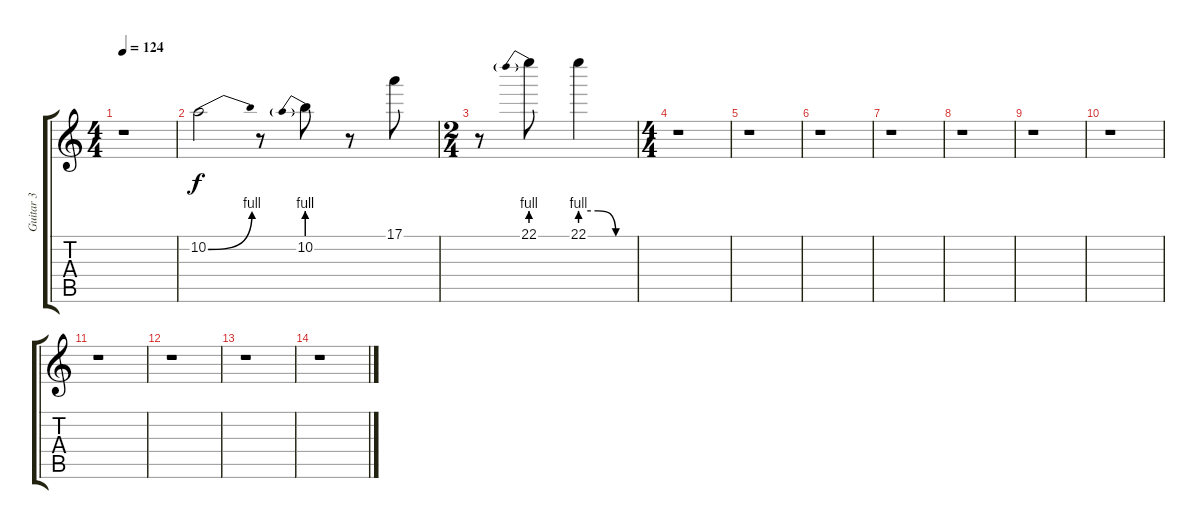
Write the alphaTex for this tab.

\track ("Guitar 3" "Guitar 3") {instrument distortionguitar}
\staff {score tabs}
\tuning (E4 B3 G3 D3 A2 E2) {hide}
\ts (4 4)
\tempo 124
\clef g2
\ks c
r.1{dy f} |
10.2{be (bend 0 0 60 4)}.2 r.8 10.2{be (prebend 0 4 60 4)}.8 r.8 17.1.8 |
\ts (2 4)
r.8 22.1{be (prebend 0 4 60 4)}.8 22.1{be (custom 0 4 20 4 40 0 60 0)}.4 |
\ts (4 4)
r.1 |
r.1 |
r.1 |
r.1 |
r.1 |
r.1 |
r.1 |
r.1 |
r.1 |
r.1 |
r.1
